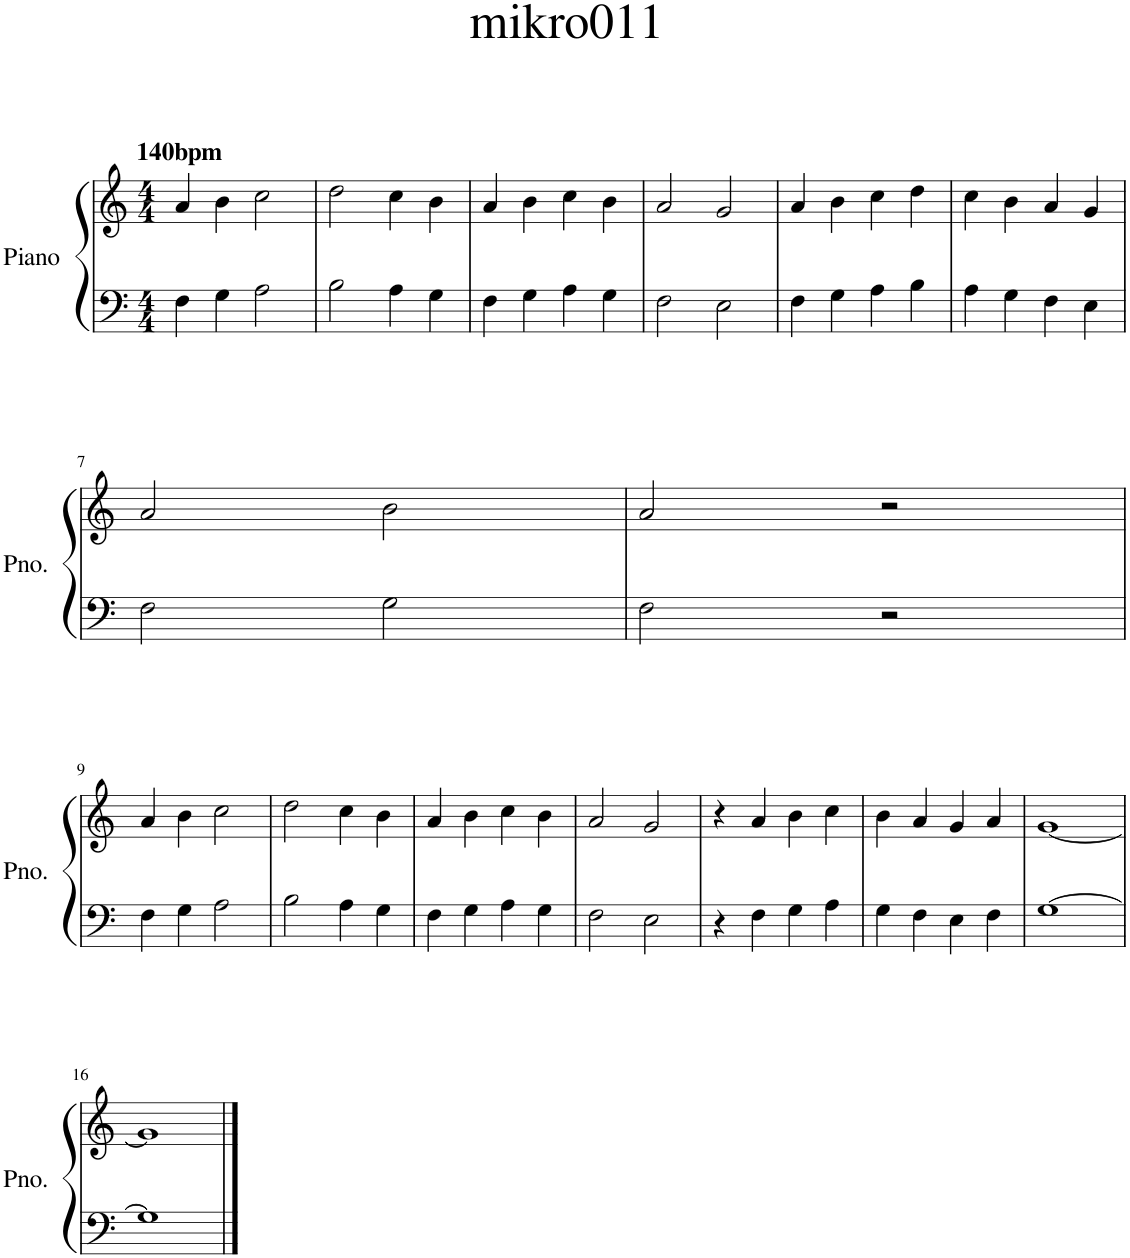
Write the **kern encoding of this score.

**kern	**kern
*part1	*part1
*staff2	*staff1
*I"Piano	*
*I'Pno.	*
*clefF4	*clefG2
*k[]	*k[]
*M4/4	*M4/4
=1	=1
!	!LO:TX:a:B:t=140bpm
4F\	4a/
4G\	4b\
2A\	2cc\
=2	=2
2B\	2dd\
4A\	4cc\
4G\	4b\
=3	=3
4F\	4a/
4G\	4b\
4A\	4cc\
4G\	4b\
=4	=4
2F\	2a/
2E\	2g/
=5	=5
4F\	4a/
4G\	4b\
4A\	4cc\
4B\	4dd\
=6	=6
4A\	4cc\
4G\	4b\
4F\	4a/
4E\	4g/
!!LO:LB:g=z
=7	=7
2F\	2a/
2G\	2b\
=8	=8
2F\	2a/
2r	2r
!!LO:LB:g=z
=9	=9
4F\	4a/
4G\	4b\
2A\	2cc\
=10	=10
2B\	2dd\
4A\	4cc\
4G\	4b\
=11	=11
4F\	4a/
4G\	4b\
4A\	4cc\
4G\	4b\
=12	=12
2F\	2a/
2E\	2g/
=13	=13
4r	4r
4F\	4a/
4G\	4b\
4A\	4cc\
=14	=14
4G\	4b\
4F\	4a/
4E\	4g/
4F\	4a/
=15	=15
[1G	[1g
!!LO:LB:g=z
=16	=16
1G]	1g]
==	==
*-	*-
